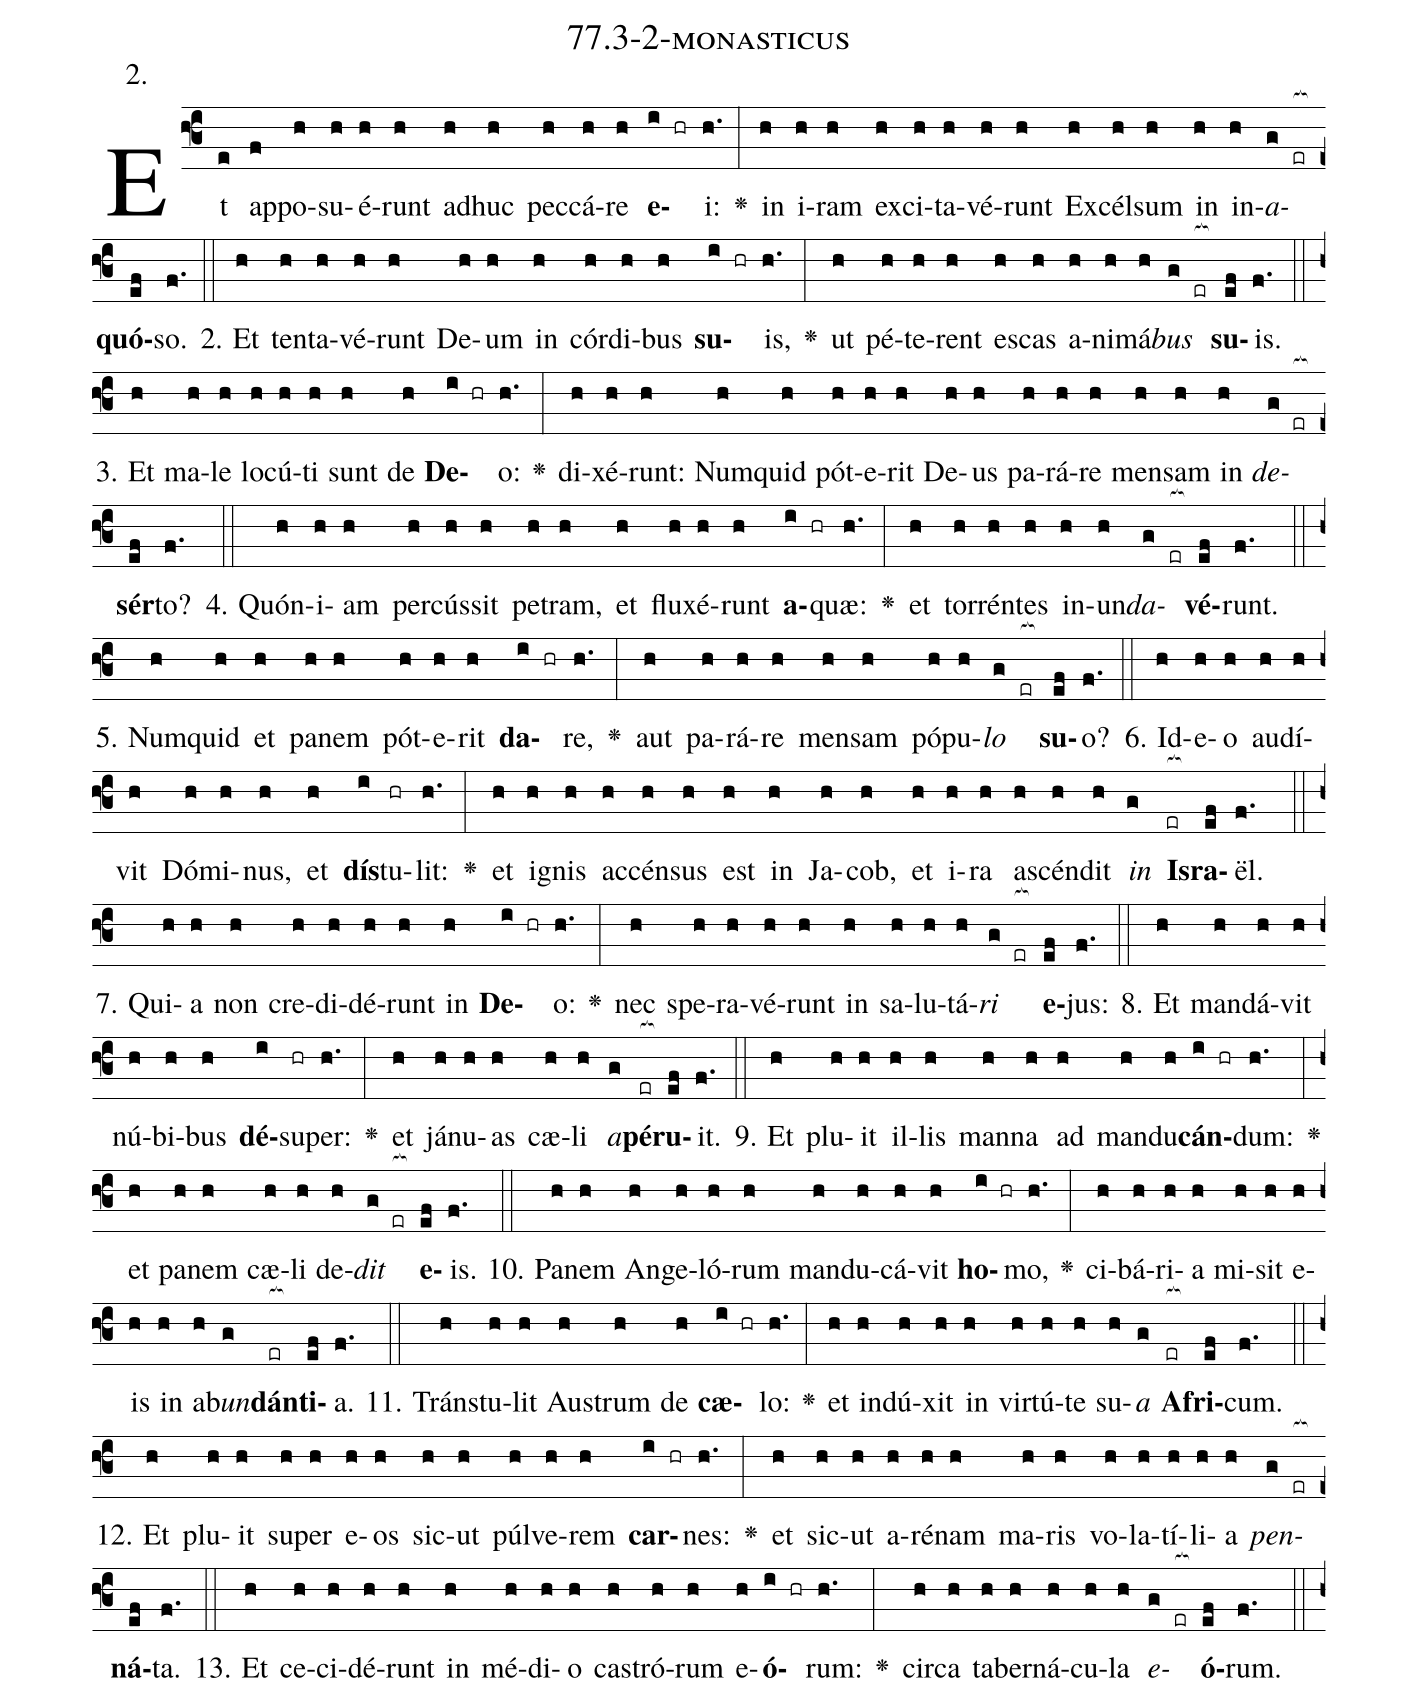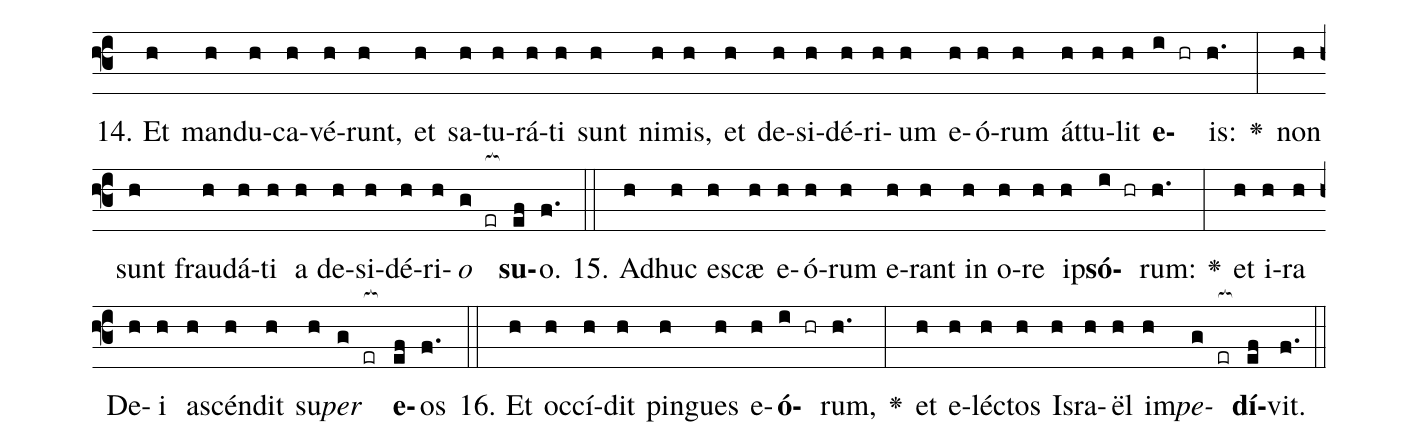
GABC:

name: 77.3-2-monasticus;
annotation: 2.;
%%
(f3)Et(e) ap(f)po(h)su(h)é(h)runt(h) ad(h)huc(h) pec(h)cá(h)re(h) <b>e</b>(i hr)i:(h.) <v>\greheightstar</v>(:) in(h) i(h)ram(h) ex(h)ci(h)ta(h)vé(h)runt(h) Ex(h)cél(h)sum(h) in(h) in(h)<i>a</i>(g er[ocb:1{])<b>quó</b>(ef[ocb:0}])so.(f.) (::)
2. Et(h) ten(h)ta(h)vé(h)runt(h) De(h)um(h) in(h) cór(h)di(h)bus(h) <b>su</b>(i hr)is,(h.) <v>\greheightstar</v>(:) ut(h) pé(h)te(h)rent(h) es(h)cas(h) a(h)ni(h)má(h)<i>bus</i>(g er[ocb:1{]) <b>su</b>(ef[ocb:0}])is.(f.) (::)
3. Et(h) ma(h)le(h) lo(h)cú(h)ti(h) sunt(h) de(h) <b>De</b>(i hr)o:(h.) <v>\greheightstar</v>(:) di(h)xé(h)runt:(h) Num(h)quid(h) pót(h)e(h)rit(h) De(h)us(h) pa(h)rá(h)re(h) men(h)sam(h) in(h) <i>de</i>(g er[ocb:1{])<b>sér</b>(ef[ocb:0}])to?(f.) (::)
4. Quón(h)i(h)am(h) per(h)cús(h)sit(h) pe(h)tram,(h) et(h) flu(h)xé(h)runt(h) <b>a</b>(i hr)quæ:(h.) <v>\greheightstar</v>(:) et(h) tor(h)rén(h)tes(h) in(h)un(h)<i>da</i>(g er[ocb:1{])<b>vé</b>(ef[ocb:0}])runt.(f.) (::)
5. Num(h)quid(h) et(h) pa(h)nem(h) pót(h)e(h)rit(h) <b>da</b>(i hr)re,(h.) <v>\greheightstar</v>(:) aut(h) pa(h)rá(h)re(h) men(h)sam(h) pó(h)pu(h)<i>lo</i>(g er[ocb:1{]) <b>su</b>(ef[ocb:0}])o?(f.) (::)
6. Id(h)e(h)o(h) au(h)dí(h)vit(h) Dó(h)mi(h)nus,(h) et(h) <b>dís</b>(i)tu(hr)lit:(h.) <v>\greheightstar</v>(:) et(h) i(h)gnis(h) ac(h)cén(h)sus(h) est(h) in(h) Ja(h)cob,(h) et(h) i(h)ra(h) a(h)scén(h)dit(h) <i>in</i>(g) <b>Is</b>(er[ocb:1{])<b>ra</b>(ef[ocb:0}])ël.(f.) (::)
7. Qui(h)a(h) non(h) cre(h)di(h)dé(h)runt(h) in(h) <b>De</b>(i hr)o:(h.) <v>\greheightstar</v>(:) nec(h) spe(h)ra(h)vé(h)runt(h) in(h) sa(h)lu(h)tá(h)<i>ri</i>(g er[ocb:1{]) <b>e</b>(ef[ocb:0}])jus:(f.) (::)
8. Et(h) man(h)dá(h)vit(h) nú(h)bi(h)bus(h) <b>dé</b>(i)su(hr)per:(h.) <v>\greheightstar</v>(:) et(h) já(h)nu(h)as(h) cæ(h)li(h) <i>a</i>(g)<b>pé</b>(er[ocb:1{])<b>ru</b>(ef[ocb:0}])it.(f.) (::)
9. Et(h) plu(h)it(h) il(h)lis(h) man(h)na(h) ad(h) man(h)du(h)<b>cán</b>(i hr)dum:(h.) <v>\greheightstar</v>(:) et(h) pa(h)nem(h) cæ(h)li(h) de(h)<i>dit</i>(g er[ocb:1{]) <b>e</b>(ef[ocb:0}])is.(f.) (::)
10. Pa(h)nem(h) An(h)ge(h)ló(h)rum(h) man(h)du(h)cá(h)vit(h) <b>ho</b>(i hr)mo,(h.) <v>\greheightstar</v>(:) ci(h)bá(h)ri(h)a(h) mi(h)sit(h) e(h)is(h) in(h) ab(h)<i>un</i>(g)<b>dán</b>(er[ocb:1{])<b>ti</b>(ef[ocb:0}])a.(f.) (::)
11. Tráns(h)tu(h)lit(h) Aus(h)trum(h) de(h) <b>cæ</b>(i hr)lo:(h.) <v>\greheightstar</v>(:) et(h) in(h)dú(h)xit(h) in(h) vir(h)tú(h)te(h) su(h)<i>a</i>(g) <b>A</b>(er[ocb:1{])<b>fri</b>(ef[ocb:0}])cum.(f.) (::)
12. Et(h) plu(h)it(h) su(h)per(h) e(h)os(h) sic(h)ut(h) púl(h)ve(h)rem(h) <b>car</b>(i hr)nes:(h.) <v>\greheightstar</v>(:) et(h) sic(h)ut(h) a(h)ré(h)nam(h) ma(h)ris(h) vo(h)la(h)tí(h)li(h)a(h) <i>pen</i>(g er[ocb:1{])<b>ná</b>(ef[ocb:0}])ta.(f.) (::)
13. Et(h) ce(h)ci(h)dé(h)runt(h) in(h) mé(h)di(h)o(h) cas(h)tró(h)rum(h) e(h)<b>ó</b>(i hr)rum:(h.) <v>\greheightstar</v>(:) cir(h)ca(h) ta(h)ber(h)ná(h)cu(h)la(h) <i>e</i>(g er[ocb:1{])<b>ó</b>(ef[ocb:0}])rum.(f.) (::)
14. Et(h) man(h)du(h)ca(h)vé(h)runt,(h) et(h) sa(h)tu(h)rá(h)ti(h) sunt(h) ni(h)mis,(h) et(h) de(h)si(h)dé(h)ri(h)um(h) e(h)ó(h)rum(h) át(h)tu(h)lit(h) <b>e</b>(i hr)is:(h.) <v>\greheightstar</v>(:) non(h) sunt(h) frau(h)dá(h)ti(h) a(h) de(h)si(h)dé(h)ri(h)<i>o</i>(g er[ocb:1{]) <b>su</b>(ef[ocb:0}])o.(f.) (::)
15. Ad(h)huc(h) e(h)scæ(h) e(h)ó(h)rum(h) e(h)rant(h) in(h) o(h)re(h) ip(h)<b>só</b>(i hr)rum:(h.) <v>\greheightstar</v>(:) et(h) i(h)ra(h) De(h)i(h) a(h)scén(h)dit(h) su(h)<i>per</i>(g er[ocb:1{]) <b>e</b>(ef[ocb:0}])os(f.) (::)
16. Et(h) oc(h)cí(h)dit(h) pin(h)gues(h) e(h)<b>ó</b>(i hr)rum,(h.) <v>\greheightstar</v>(:) et(h) e(h)léc(h)tos(h) Is(h)ra(h)ël(h) im(h)<i>pe</i>(g er[ocb:1{])<b>dí</b>(ef[ocb:0}])vit.(f.) (::)
